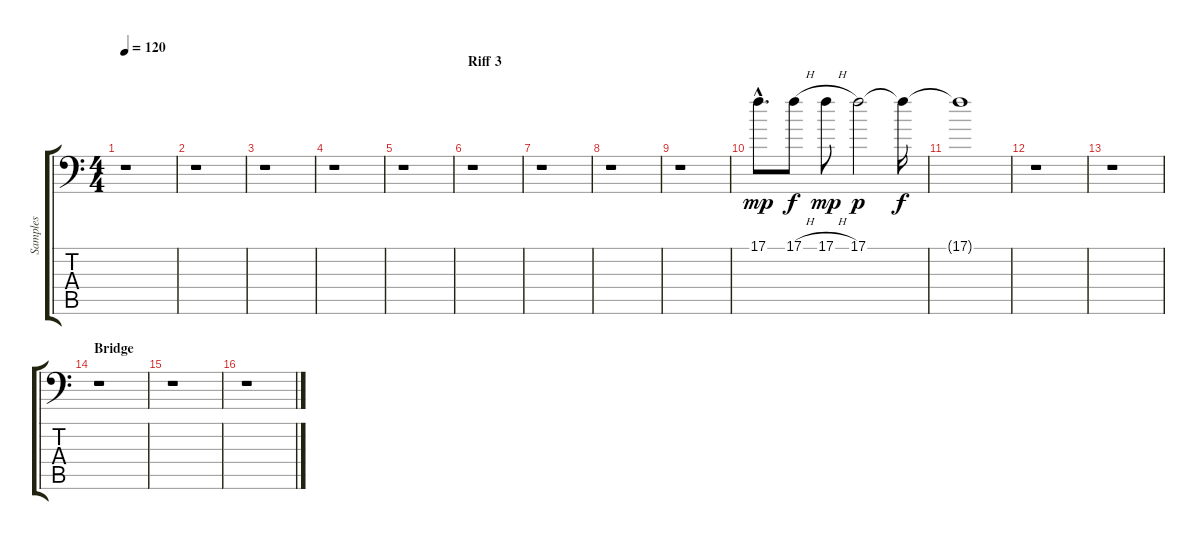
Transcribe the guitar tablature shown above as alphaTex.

\track ("Samples" "Samples") {instrument recorder}
\staff {score tabs}
\tuning (C4 G3 Eb3 Bb2 F2 Bb1) {hide}
\ts (4 4)
\tempo 120
\clef f4
\ks c
r.1{dy f} |
r.1 |
r.1 |
r.1 |
r.1 |
\section ("" "Riff 3")
r.1 |
r.1 |
r.1 |
r.1 |
17.1{hac}.8{d dy mp volume 13 instrument pad6metallic} 17.1{h}.8{dy f volume 13 instrument pad6metallic} 17.1{h}.8{dy mp volume 13 instrument pad6metallic} 17.1.2{dy p volume 13 instrument pad6metallic} 17.1{t}.16{dy f volume 13 instrument pad6metallic} |
17.1{t}.1{volume 13 instrument pad6metallic} |
r.1{volume 15 balance 8 instrument recorder} |
r.1 |
\section ("" "Bridge")
r.1 |
r.1 |
r.1
